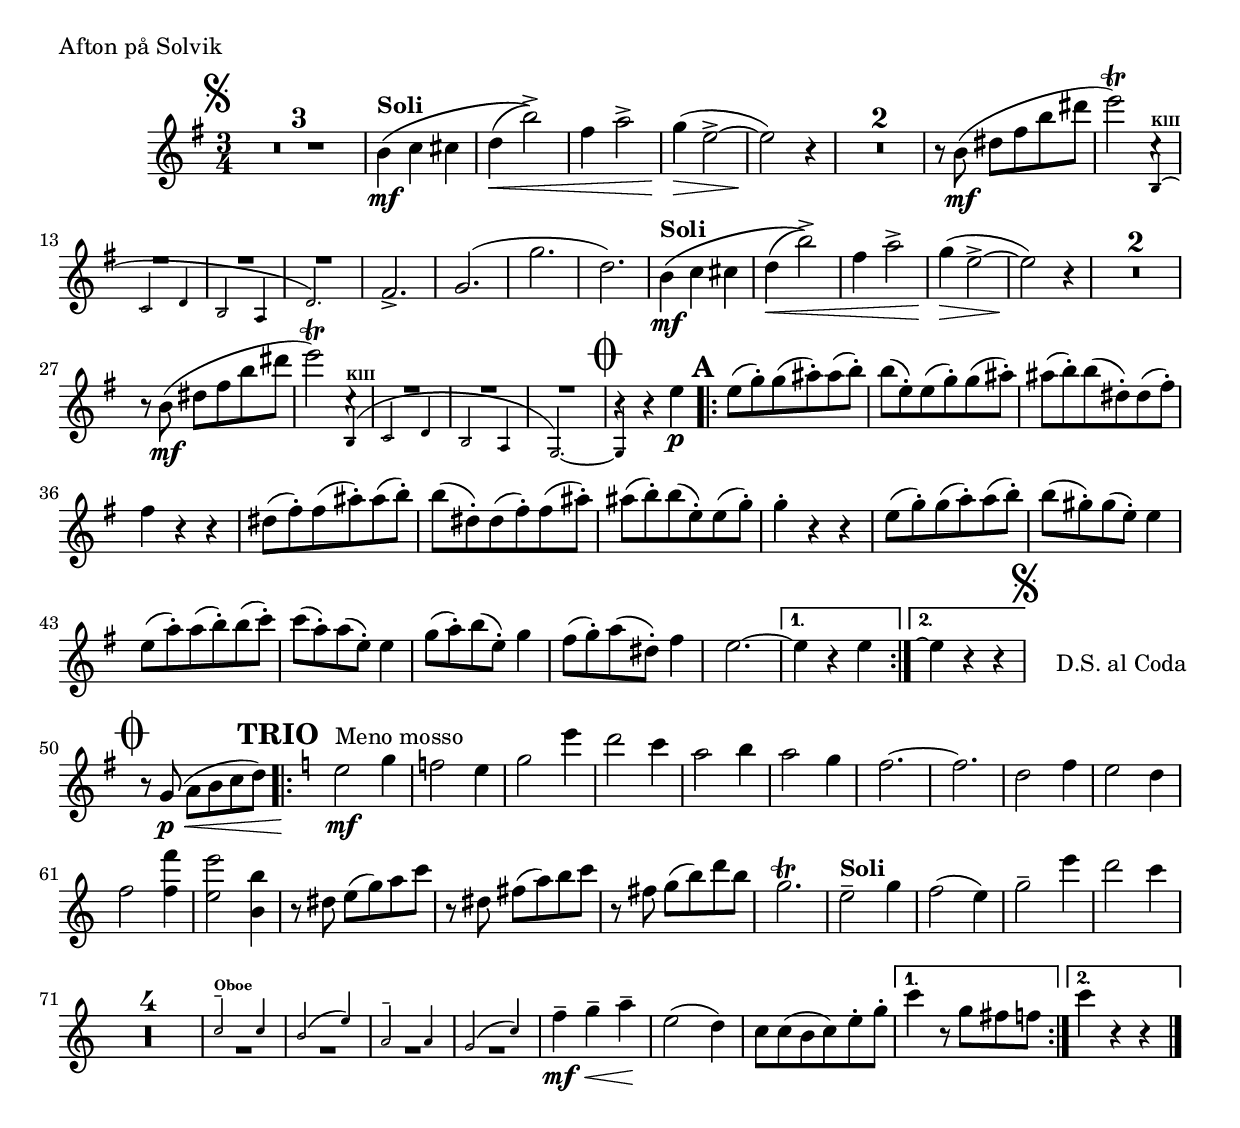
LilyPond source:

\version "2.22.1"
% When ready to include in collection:	1. Comment out top section with \Include file(s)
%					2. \midi section if present.
%Comment out from here
%{
\include "../../../Includes/Polis_format.ily"

%...to here
%}

  \score {
    % Svenska Polisens Marscher: 1. Afton p\char #229 Solvik  

  	  \relative c'' {
    	    \clef treble \key g \major \time 3/4
    	    \compressEmptyMeasures
    	    \pointAndClickOn
    	    
    	    \mark \markup { \musicglyph #"scripts.segno" }

    	    R2.*3 |b4\mf^\markup {\bold {Soli}} \(c cis |d\< (b'2->\)) 
    	    fis4 a2-> |g4\> (e2~-> |e\!) r4 |R2.*2 |r8 b\mf (dis [fis b dis] 
    	    e2\trill )
    	    
    	    <<{\set fontSize = #-4  % make note heads smaller
    	       b,,4^\markup {\bold {KlII }} ( | c2 d4 |b2 a4 |d2.) 
    	       \unset fontSize } % return to default size
    	    \\
    		{ c'4\rest |
    		\override MultiMeasureRest #'staff-position = #2 R2.*3  
  		 \revert MultiMeasureRest #'staff-position }>>
    	       	    
    	    fis,2.-> |g ( |g' |d) |b4\mf^\markup {\bold {Soli}} \(c cis 
    	    d\< (b'2->\)) |fis4 a2-> |g4\> (e2~-> |e\!) r4 |R2.*2 
    	    |r8 b\mf (dis [fis b dis] 
    	    e2\trill )
    	    
    	    <<{\set fontSize = #-4  % make note heads smaller
    	       b,,4^\markup {\bold {KlII}} ( | c2 d4 |b2 a4 |\tieDown g2.~) g4 
    	       \tieNeutral
    	       \unset fontSize } % return to default size
    	    \\
    		{ c'4\rest |
    		\override MultiMeasureRest #'staff-position = #2 R2.*3 
    		\once \override Score.RehearsalMark.font-size = #4
    	        \mark \markup { \musicglyph #"scripts.coda" }
    	        b4\rest}>> 
  		 \revert MultiMeasureRest #'staff-position
  		  
  		 r e\p
    	    
%Rehearsal mark A
	\mark \default
	\repeat volta 2 {
	    e8 (g-.) g (ais-.) ais (b-.) |b (e,-.) e (g-.) g (ais-.)
	    ais (b-.) b (dis,-.) dis (fis-.) |fis4 r r 
	    dis8 (fis-.) fis (ais-.) ais (b-.) |b (dis,-.) dis (fis-.) fis (ais-.)
	    ais (b-.) b (e,-.) e (g-.) |g4-. r r |e8 (g-.) g (a-.) a (b-.)
	    b (gis-.) gis (e-.) e4 |e8 (a-.) a (b-.) b (c-.) 
	    c (a-.) a (e-.) e4 |g8 (a-.) b (e,-.) g4 |fis8 (g-.) a (dis,-.) fis4
	    e2.~ }
	    \alternative {
	    	    {e4 r e}
	    	    {e4\repeatTie r r}
	    }
	    
\once \override Score.RehearsalMark.break-visibility = #begin-of-line-invisible
\mark \markup { \musicglyph #"scripts.segno" }
\cadenzaOn
\stopStaff
\once \override TextScript.extra-offset = #'( 2 . -3.5 )
        | s1*0^\markup { D.S. al Coda } 

       \repeat unfold 3 {
          s4 s4 s4
          \bar ""
        }
\startStaff
\cadenzaOff
\break

% Coda on new line, use this:
%     \once \override Score.RehearsalMark.extra-offset = #'( -8.42 . 1.75 )
     \once \override Score.RehearsalMark.font-size = #4
     \mark \markup { \musicglyph #"scripts.coda" }

   % The coda
	r8 g,\p\< (a [b c d])
	\key c \major
	\mark \markup {\bold {TRIO}}
	\repeat volta 2 {
		e2\mf^\markup {"Meno mosso"}  g4 |f!2 e4 |g2 e'4 
		d2 c4 |a2 b4
		a2 g4 |f2.~ |f |d2 f4 |e2 d4 |f2 <f f'>4 |<e e'>2 <b b'>4 
		r8 dis e [(g) a c] |r8 dis, fis [(a) b c] |r8 fis, g [(b) d b] 
		g2.\trill |e2--^\markup {\bold {Soli}} g4 |f2 (e4) |g2-- e'4
		d2 c4 |R2.*4 

		<<{\set fontSize = #-4  % make note heads smaller
    	            c,2--^\markup {\bold {Oboe }} c4 |b2 (e4)|a,2-- a4 |g2 (c4)) 
    	            \unset fontSize } % return to default size
    	    \\
    		{ \override MultiMeasureRest #'staff-position = #-4 R2.*4  
  		  \revert MultiMeasureRest #'staff-position }>>
   
		
		f4--\mf\< g-- a--\! | e2 (d4)|c8 c (b c) e-. g-. 
	}
		\alternative {
			{c4 r8 g fis f}
			{c'4 r r}
		}
	\bar"|." \break
	    	    
    }%end relative
    \header {
    	    piece = \markup {\concat {"Afton p" \char #229 " Solvik"}}
    	    composer = \markup {\concat {"Olle J" \char#246 "nbrink"}}
    	}
  }%end score
